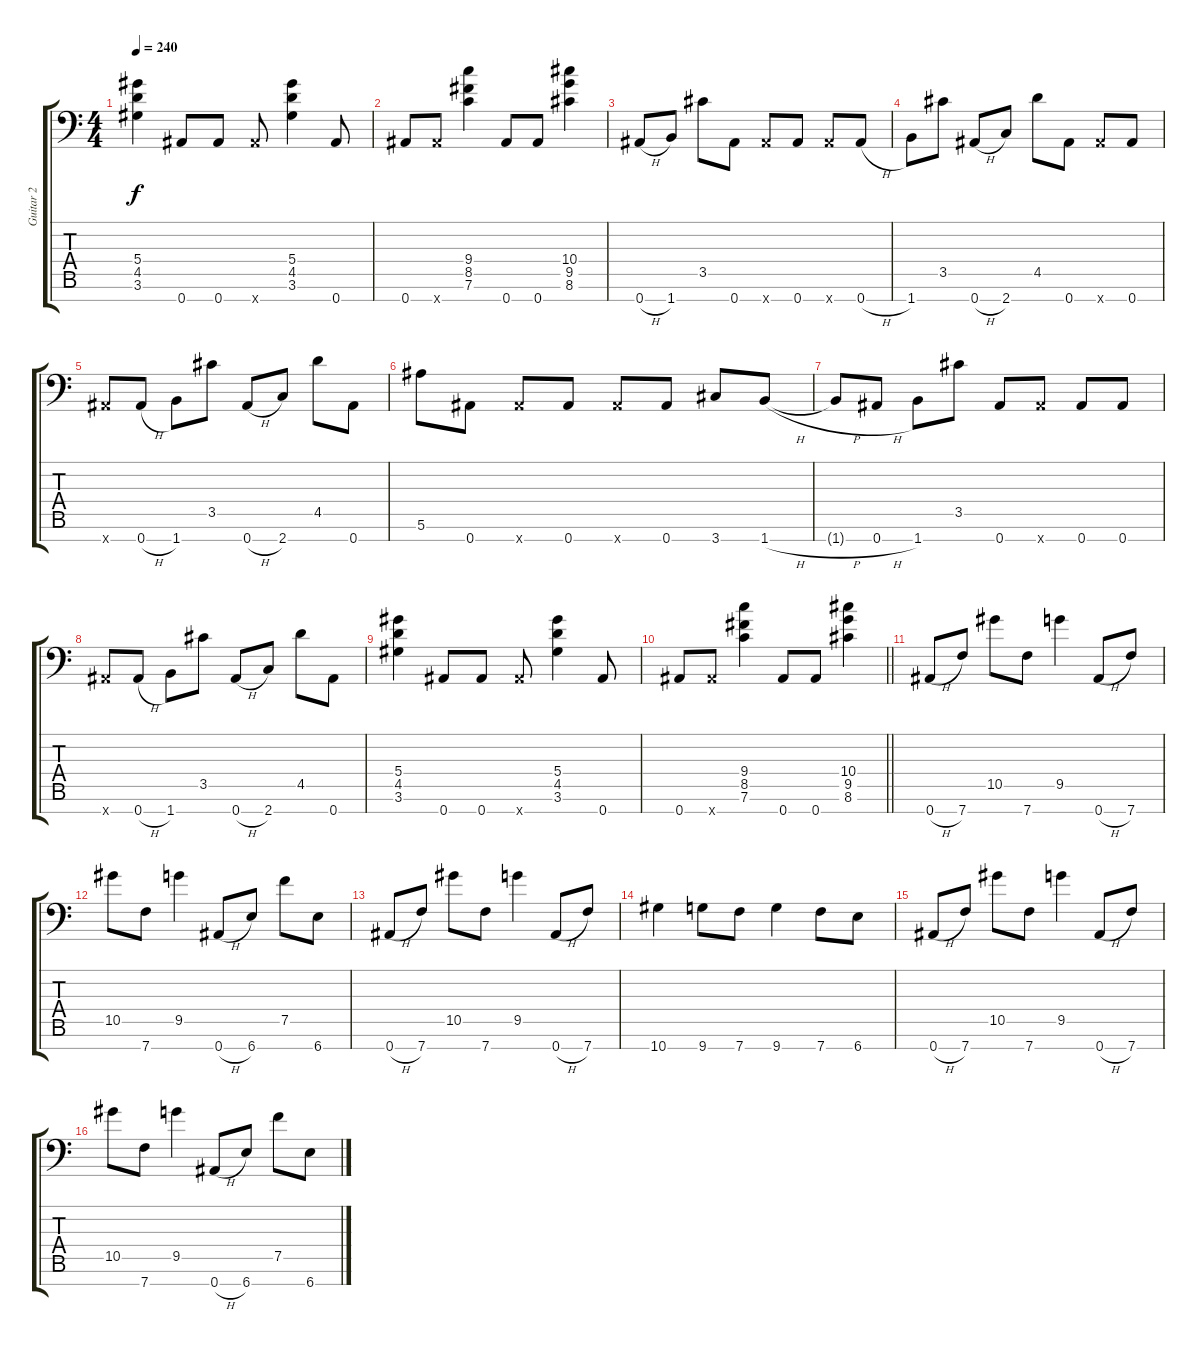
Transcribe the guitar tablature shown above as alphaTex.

\track ("Guitar 2" "Guitar 2") {instrument overdrivenguitar}
\staff {score tabs}
\tuning (F4 C4 Ab3 Eb3 Bb2 F2 Bb1) {hide}
\ts (4 4)
\tempo 240
\clef f4
\ks c
(5.4 4.5 3.6).4{dy f} 0.7.8 0.7.8 0.7{x}.8 (5.4 4.5 3.6).4 0.7.8 |
0.7.8 0.7{x}.8 (9.4 8.5 7.6).4 0.7.8 0.7.8 (10.4 9.5 8.6).4 |
0.7{h}.8 1.7.8 3.5.8 0.7.8 0.7{x}.8 0.7.8 0.7{x}.8 0.7{h}.8 |
1.7.8 3.5.8 0.7{h}.8 2.7.8 4.5.8 0.7.8 0.7{x}.8 0.7.8 |
0.7{x}.8 0.7{h}.8 1.7.8 3.5.8 0.7{h}.8 2.7.8 4.5.8 0.7.8 |
5.6.8 0.7.8 0.7{x}.8 0.7.8 0.7{x}.8 0.7.8 3.7.8 1.7{h}.8 |
1.7{h t}.8 0.7{h}.8 1.7.8 3.5.8 0.7.8 0.7{x}.8 0.7.8 0.7.8 |
0.7{x}.8 0.7{h}.8 1.7.8 3.5.8 0.7{h}.8 2.7.8 4.5.8 0.7.8 |
(5.4 4.5 3.6).4 0.7.8 0.7.8 0.7{x}.8 (5.4 4.5 3.6).4 0.7.8 |
\barLineRight lightlight
0.7.8 0.7{x}.8 (9.4 8.5 7.6).4 0.7.8 0.7.8 (10.4 9.5 8.6).4 |
0.7{h}.8 7.7.8 10.5.8 7.7.8 9.5.4 0.7{h}.8 7.7.8 |
10.5.8 7.7.8 9.5.4 0.7{h}.8 6.7.8 7.5.8 6.7.8 |
0.7{h}.8 7.7.8 10.5.8 7.7.8 9.5.4 0.7{h}.8 7.7.8 |
10.7.4 9.7.8 7.7.8 9.7.4 7.7.8 6.7.8 |
0.7{h}.8 7.7.8 10.5.8 7.7.8 9.5.4 0.7{h}.8 7.7.8 |
10.5.8 7.7.8 9.5.4 0.7{h}.8 6.7.8 7.5.8 6.7.8
